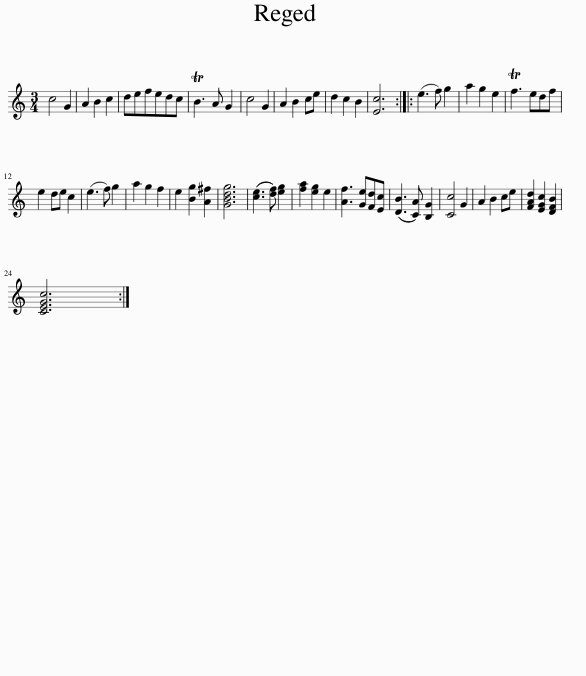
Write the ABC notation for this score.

X:1
L:1/8
M:3/4
I:linebreak $
K:C
V:1 treble
V:1
 c4 G2 | A2 B2 c2 | defedc | TB3 A G2 | c4 G2 | %5
 A2 B2 ce | d2 c2 B2 | [Ec]6 :: (e3 f) g2 | a2 g2 e2 | %10
 Tf3 edf |$ e2 de c2 | (e3 f) g2 | a2 g2 f2 | e2 [Bg]2 [A^f]2 | %15
 [GBdg]6 | (([ce]3 [df])) [eg]2 | [fa]2 [eg]2 e2 | [Af]3 [Ge][Fd][Ec] | (([DB]3 [CA])) [B,G]2 | %20
 [Cc]4 G2 | A2 B2 ce | [FAd]2 [EGc]2 [DFB]2 |$ [CEGc]6 :| %24
